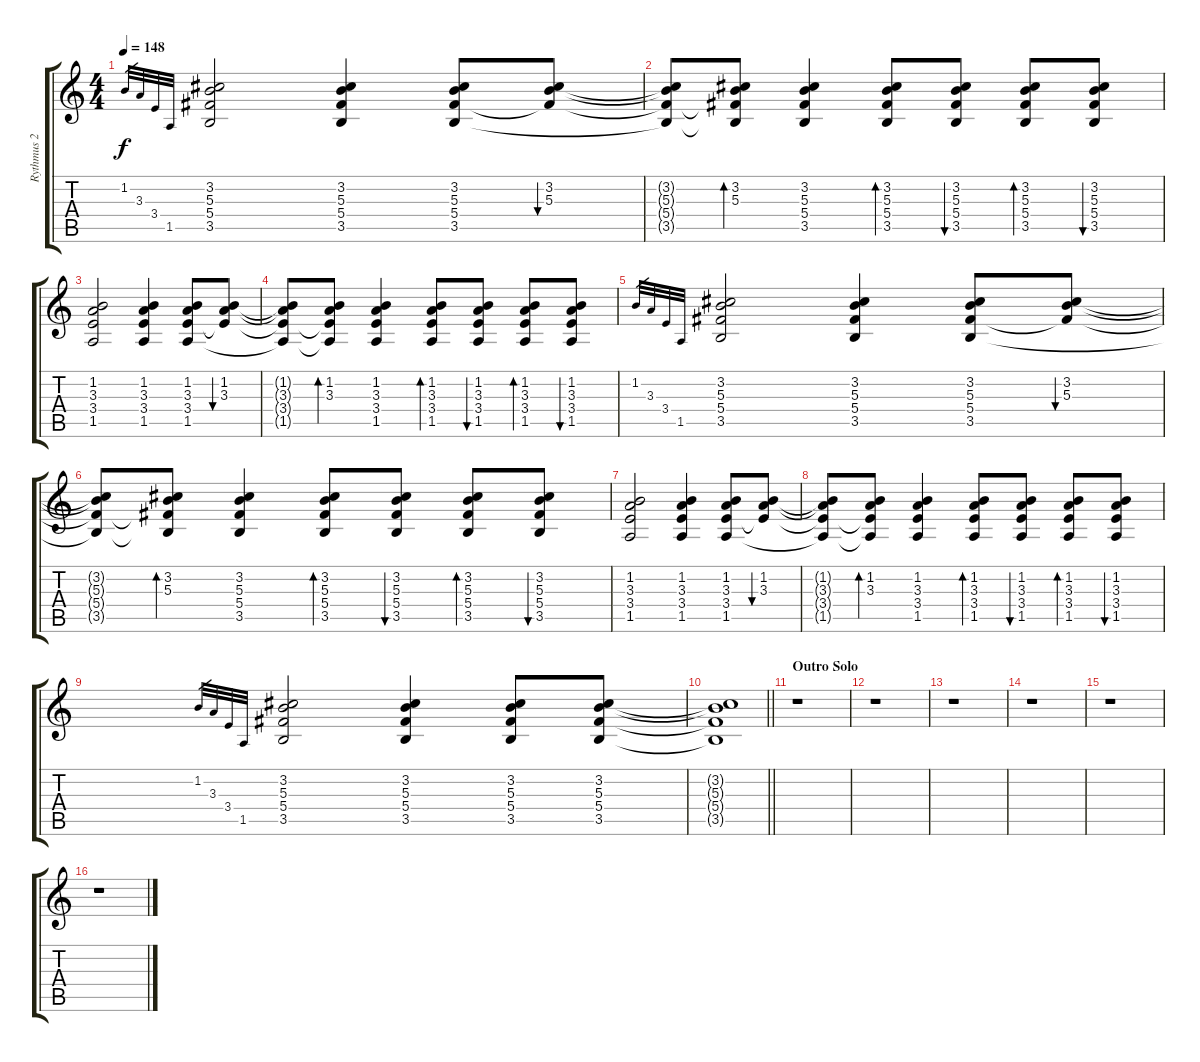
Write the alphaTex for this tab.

\track ("Rythmus 2 " "Rythmus 2 ") {instrument acousticguitarsteel}
\staff {score tabs}
\tuning (Eb4 Bb3 Gb3 Db3 Ab2 Eb2) {hide}
\ts (4 4)
\tempo 148
\clef g2
\ks c
1.2.32{gr dy f} 3.3.32{gr} 3.4.32{gr} 1.5.32{gr} (3.2 5.3 5.4 3.5).2 (3.2 5.3 5.4 3.5).4 (3.2 5.3 5.4 3.5).8 (3.2 5.3 5.4{t}).8{bu 120} |
(3.2{t} 5.3{t} 5.4{t} 3.5{t}).8 (3.2 5.3 5.4{t} 3.5{t}).8{bd 120} (3.2 5.3 5.4 3.5).4 (3.2 5.3 5.4 3.5).8{bd 240} (3.2 5.3 5.4 3.5).8{bu 240} (3.2 5.3 5.4 3.5).8{bd 240} (3.2 5.3 5.4 3.5).8{bu 240} |
(1.2 3.3 3.4 1.5).2{volume 14} (1.2 3.3 3.4 1.5).4 (1.2 3.3 3.4 1.5).8 (1.2 3.3 3.4{t}).8{bu 120} |
(1.2{t} 3.3{t} 3.4{t} 1.5{t}).8 (1.2 3.3 3.4{t} 1.5{t}).8{bd 120} (1.2 3.3 3.4 1.5).4 (1.2 3.3 3.4 1.5).8{bd 240} (1.2 3.3 3.4 1.5).8{bu 240} (1.2 3.3 3.4 1.5).8{bd 240} (1.2 3.3 3.4 1.5).8{bu 240} |
1.2.32{gr} 3.3.32{gr} 3.4.32{gr} 1.5.32{gr} (3.2 5.3 5.4 3.5).2 (3.2 5.3 5.4 3.5).4 (3.2 5.3 5.4 3.5).8 (3.2 5.3 5.4{t}).8{bu 120} |
(3.2{t} 5.3{t} 5.4{t} 3.5{t}).8 (3.2 5.3 5.4{t} 3.5{t}).8{bd 120} (3.2 5.3 5.4 3.5).4 (3.2 5.3 5.4 3.5).8{bd 240} (3.2 5.3 5.4 3.5).8{bu 240} (3.2 5.3 5.4 3.5).8{bd 240} (3.2 5.3 5.4 3.5).8{bu 240} |
(1.2 3.3 3.4 1.5).2 (1.2 3.3 3.4 1.5).4 (1.2 3.3 3.4 1.5).8 (1.2 3.3 3.4{t}).8{bu 120} |
(1.2{t} 3.3{t} 3.4{t} 1.5{t}).8 (1.2 3.3 3.4{t} 1.5{t}).8{bd 30} (1.2 3.3 3.4 1.5).4 (1.2 3.3 3.4 1.5).8{bd 240} (1.2 3.3 3.4 1.5).8{bu 240} (1.2 3.3 3.4 1.5).8{bd 240} (1.2 3.3 3.4 1.5).8{bu 240} |
1.2.32{gr} 3.3.32{gr} 3.4.32{gr} 1.5.32{gr} (3.2 5.3 5.4 3.5).2 (3.2 5.3 5.4 3.5).4 (3.2 5.3 5.4 3.5).8 (3.2 5.3 5.4 3.5).8 |
\barLineRight lightlight
(3.2{t} 5.3{t} 5.4{t} 3.5{t}).1 |
\section ("" "Outro Solo")
r.1 |
r.1 |
r.1 |
r.1 |
r.1 |
r.1
